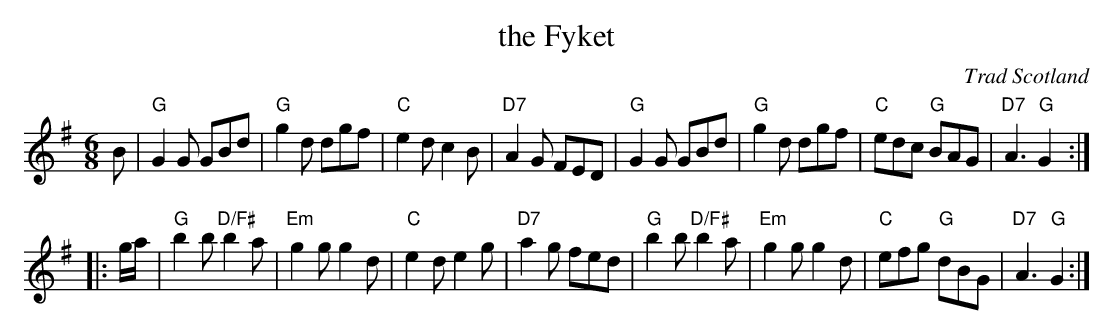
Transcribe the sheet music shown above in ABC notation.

X:1
T: the Fyket
O: Trad Scotland
M: 6/8
L: 1/8
K: G
   B \
| "G"G2G GBd | "G"g2d dgf | "C"e2d    c2B | "D7"A2G  FED \
| "G"G2G GBd | "G"g2d dgf | "C"edc "G"BAG | "D7"A3 "G"G2 :|
|: g/a/ \
| "G"b2b "D/F#"b2a | "Em"g2g g2d | "C"e2d    e2g | "D7"a2g  fed \
| "G"b2b "D/F#"b2a | "Em"g2g g2d | "C"efg "G"dBG | "D7"A3 "G"G2 :|
